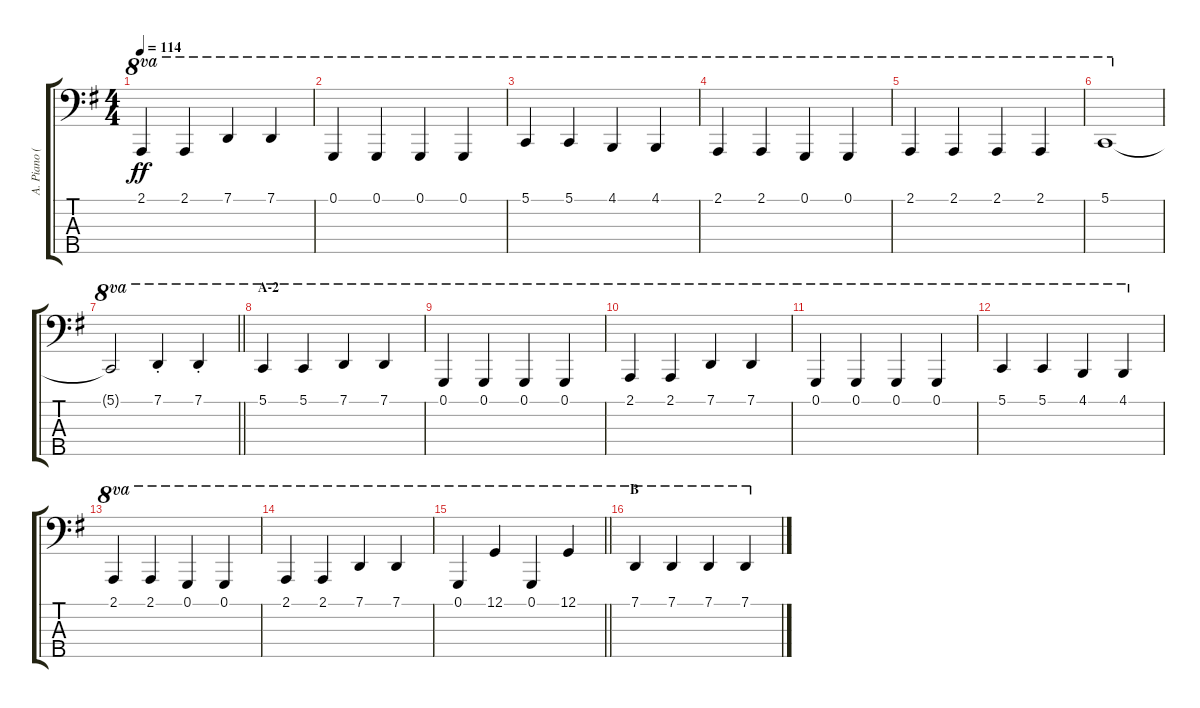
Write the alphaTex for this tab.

\track ("A. Piano (Left Hand)" "A. Piano (") {instrument acousticgrandpiano}
\staff {score tabs}
\tuning (G2 D2 A1 E1 B0) {hide}
\ts (4 4)
\tempo 114
\clef f4
\ks g
2.1.4{ot 8va dy ff} 2.1.4{ot 8va} 7.1.4{ot 8va} 7.1.4{ot 8va} |
0.1.4{ot 8va} 0.1.4{ot 8va} 0.1.4{ot 8va} 0.1.4{ot 8va} |
5.1.4{ot 8va} 5.1.4{ot 8va} 4.1.4{ot 8va} 4.1.4{ot 8va} |
2.1.4{ot 8va} 2.1.4{ot 8va} 0.1.4{ot 8va} 0.1.4{ot 8va} |
2.1.4{ot 8va} 2.1.4{ot 8va} 2.1.4{ot 8va} 2.1.4{ot 8va} |
5.1.1{ot 8va} |
\barLineRight lightlight
5.1{t}.2{ot 8va} 7.1{st}.4{ot 8va} 7.1{st}.4{ot 8va} |
\section ("" "A-2")
5.1.4{ot 8va} 5.1.4{ot 8va} 7.1.4{ot 8va} 7.1.4{ot 8va} |
0.1.4{ot 8va} 0.1.4{ot 8va} 0.1.4{ot 8va} 0.1.4{ot 8va} |
2.1.4{ot 8va} 2.1.4{ot 8va} 7.1.4{ot 8va} 7.1.4{ot 8va} |
0.1.4{ot 8va} 0.1.4{ot 8va} 0.1.4{ot 8va} 0.1.4{ot 8va} |
5.1.4{ot 8va} 5.1.4{ot 8va} 4.1.4{ot 8va} 4.1.4{ot 8va} |
2.1.4{ot 8va} 2.1.4{ot 8va} 0.1.4{ot 8va} 0.1.4{ot 8va} |
2.1.4{ot 8va} 2.1.4{ot 8va} 7.1.4{ot 8va} 7.1.4{ot 8va} |
\barLineRight lightlight
0.1.4{ot 8va} 12.1.4{ot 8va} 0.1.4{ot 8va} 12.1.4{ot 8va} |
\section ("" "B")
7.1.4{ot 8va} 7.1.4{ot 8va} 7.1.4{ot 8va} 7.1.4{ot 8va}
